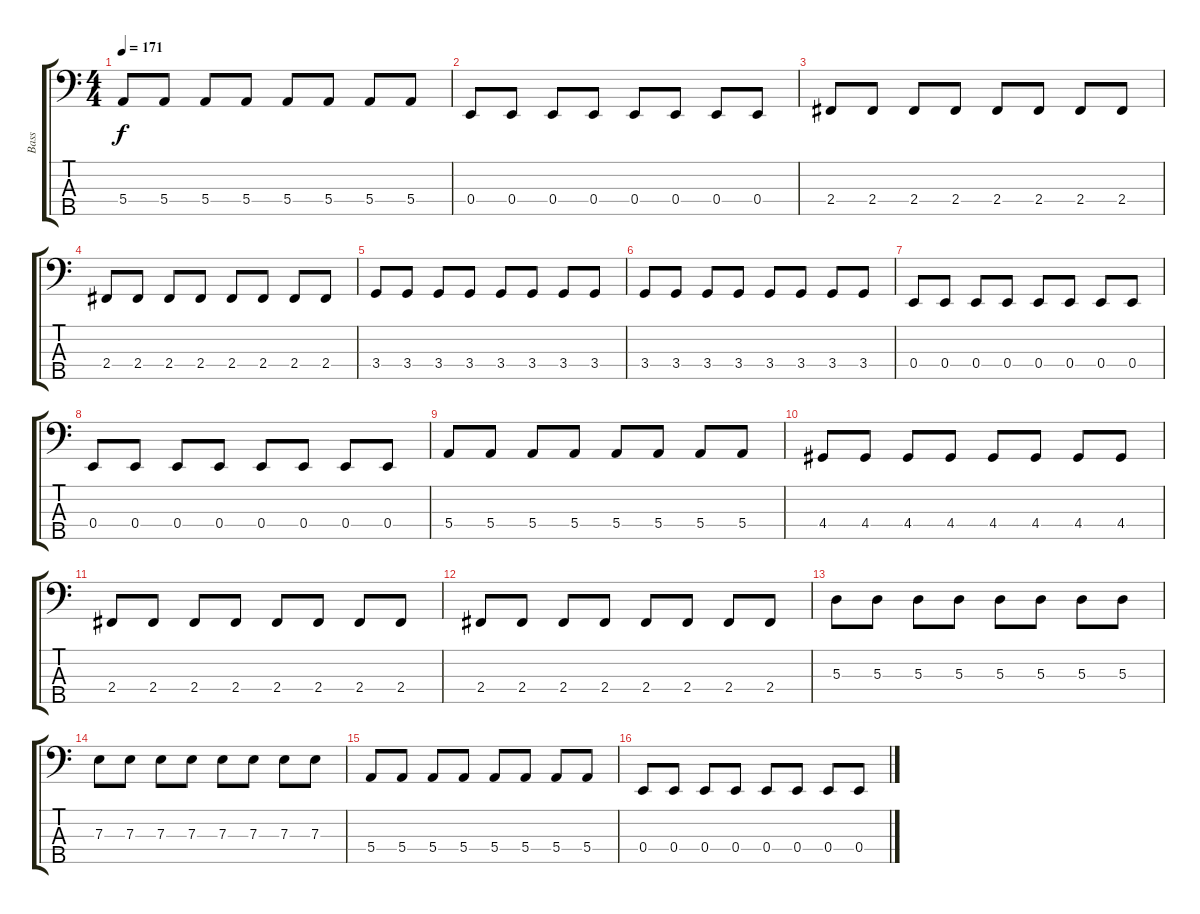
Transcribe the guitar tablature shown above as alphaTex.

\track ("Bass" "Bass") {instrument electricbasspick}
\staff {score tabs}
\tuning (G2 D2 A1 E1 B0) {hide}
\ts (4 4)
\tempo 171
\clef f4
\ks c
5.4.8{dy f} 5.4.8 5.4.8 5.4.8 5.4.8 5.4.8 5.4.8 5.4.8 |
0.4.8 0.4.8 0.4.8 0.4.8 0.4.8 0.4.8 0.4.8 0.4.8 |
2.4.8 2.4.8 2.4.8 2.4.8 2.4.8 2.4.8 2.4.8 2.4.8 |
2.4.8 2.4.8 2.4.8 2.4.8 2.4.8 2.4.8 2.4.8 2.4.8 |
3.4.8 3.4.8 3.4.8 3.4.8 3.4.8 3.4.8 3.4.8 3.4.8 |
3.4.8 3.4.8 3.4.8 3.4.8 3.4.8 3.4.8 3.4.8 3.4.8 |
0.4.8 0.4.8 0.4.8 0.4.8 0.4.8 0.4.8 0.4.8 0.4.8 |
0.4.8 0.4.8 0.4.8 0.4.8 0.4.8 0.4.8 0.4.8 0.4.8 |
5.4.8 5.4.8 5.4.8 5.4.8 5.4.8 5.4.8 5.4.8 5.4.8 |
4.4.8 4.4.8 4.4.8 4.4.8 4.4.8 4.4.8 4.4.8 4.4.8 |
2.4.8 2.4.8 2.4.8 2.4.8 2.4.8 2.4.8 2.4.8 2.4.8 |
2.4.8 2.4.8 2.4.8 2.4.8 2.4.8 2.4.8 2.4.8 2.4.8 |
5.3.8 5.3.8 5.3.8 5.3.8 5.3.8 5.3.8 5.3.8 5.3.8 |
7.3.8 7.3.8 7.3.8 7.3.8 7.3.8 7.3.8 7.3.8 7.3.8 |
5.4.8 5.4.8 5.4.8 5.4.8 5.4.8 5.4.8 5.4.8 5.4.8 |
0.4.8 0.4.8 0.4.8 0.4.8 0.4.8 0.4.8 0.4.8 0.4.8
